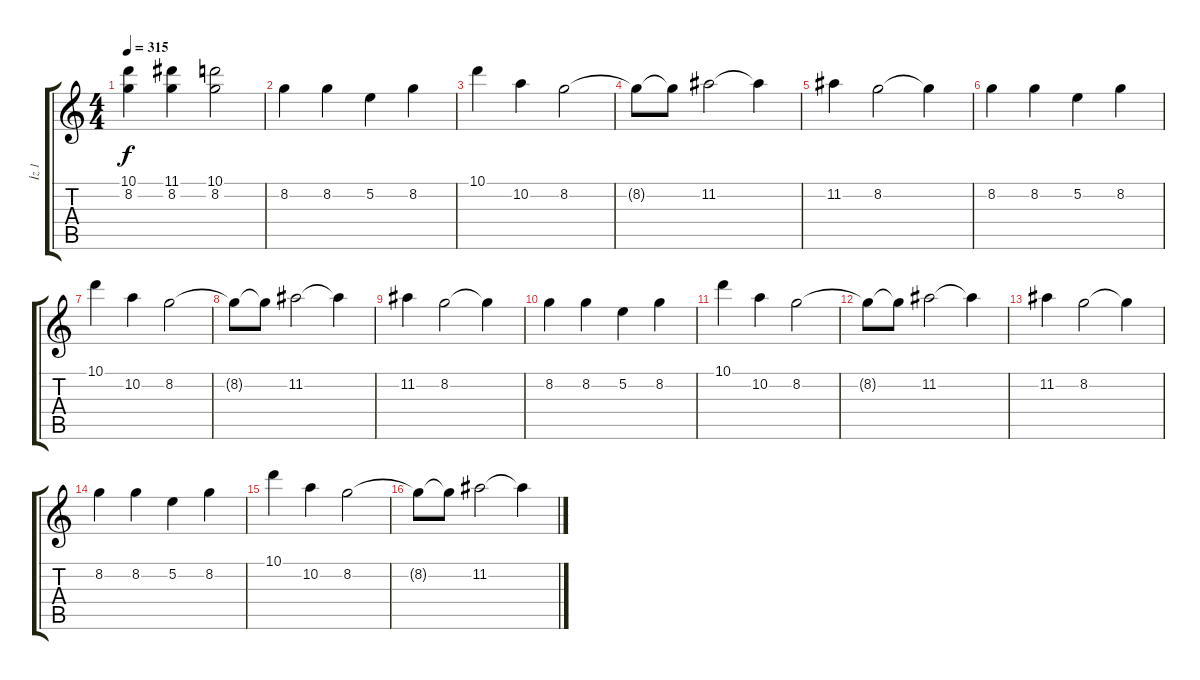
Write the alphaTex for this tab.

\track ("İz 1" "İz 1") {instrument electricguitarclean}
\staff {score tabs}
\tuning (E4 B3 G3 D3 A2 E2) {hide}
\ts (4 4)
\tempo 315
\clef g2
\ks c
(10.1 8.2).4{dy f} (11.1 8.2).4 (10.1 8.2).2 |
8.2.4 8.2.4 5.2.4 8.2.4 |
10.1.4 10.2.4 8.2.2 |
8.2{t}.8 8.2{t}.8 11.2.2 11.2{t}.4 |
11.2.4 8.2.2 8.2{t}.4 |
8.2.4 8.2.4 5.2.4 8.2.4 |
10.1.4 10.2.4 8.2.2 |
8.2{t}.8 8.2{t}.8 11.2.2 11.2{t}.4 |
11.2.4 8.2.2 8.2{t}.4 |
8.2.4 8.2.4 5.2.4 8.2.4 |
10.1.4 10.2.4 8.2.2 |
8.2{t}.8 8.2{t}.8 11.2.2 11.2{t}.4 |
11.2.4 8.2.2 8.2{t}.4 |
8.2.4 8.2.4 5.2.4 8.2.4 |
10.1.4 10.2.4 8.2.2 |
8.2{t}.8 8.2{t}.8 11.2.2 11.2{t}.4
